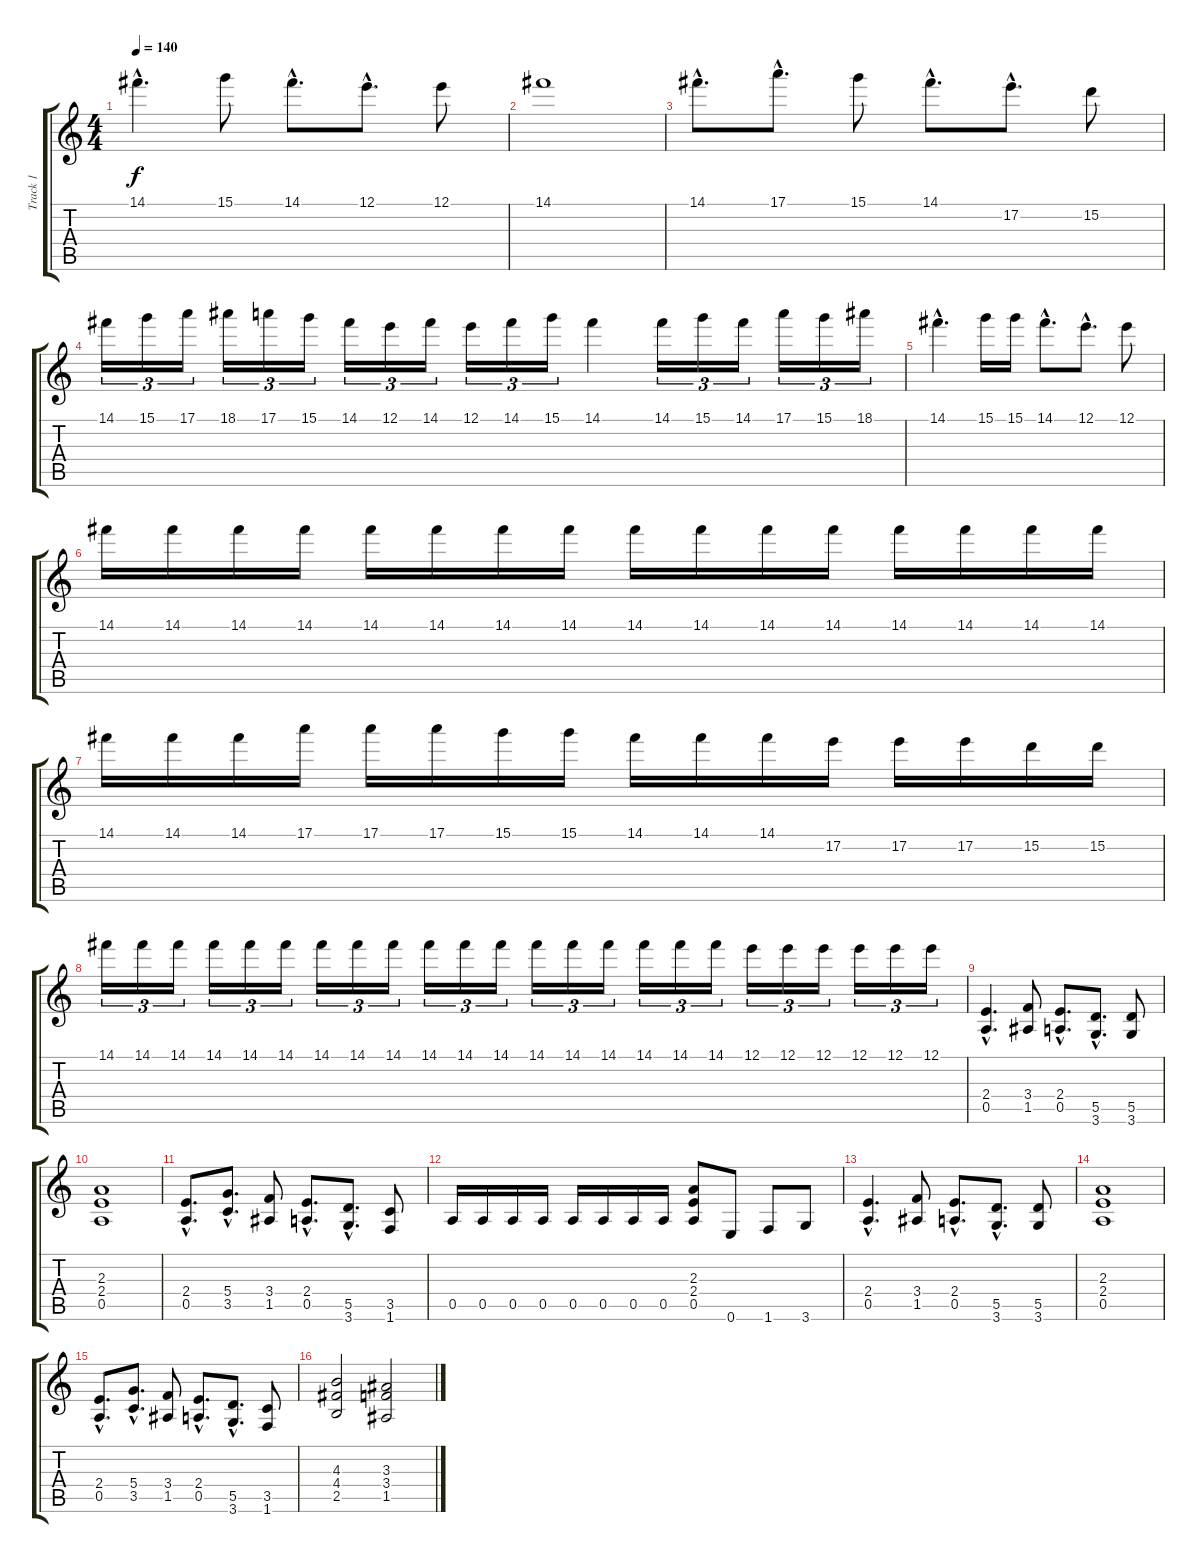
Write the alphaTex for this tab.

\track ("Track 1" "Track 1") {instrument distortionguitar}
\staff {score tabs}
\tuning (E4 B3 G3 D3 A2 E2) {hide}
\ts (4 4)
\tempo 140
\clef g2
\ks c
14.1{hac}.4{d dy f} 15.1.8 14.1{hac}.8{d} 12.1{hac}.8{d} 12.1.8 |
14.1.1 |
14.1{hac}.8{d} 17.1{hac}.8{d} 15.1.8 14.1{hac}.8{d} 17.2{hac}.8{d} 15.2.8 |
14.1.16{tu (3 2)} 15.1.16{tu (3 2)} 17.1.16{tu (3 2)} 18.1.16{tu (3 2)} 17.1.16{tu (3 2)} 15.1.16{tu (3 2)} 14.1.16{tu (3 2)} 12.1.16{tu (3 2)} 14.1.16{tu (3 2)} 12.1.16{tu (3 2)} 14.1.16{tu (3 2)} 15.1.16{tu (3 2)} 14.1.4 14.1.16{tu (3 2)} 15.1.16{tu (3 2)} 14.1.16{tu (3 2)} 17.1.16{tu (3 2)} 15.1.16{tu (3 2)} 18.1.16{tu (3 2)} |
14.1{hac}.4{d} 15.1.16 15.1.16 14.1{hac}.8{d} 12.1{hac}.8{d} 12.1.8 |
14.1.16 14.1.16 14.1.16 14.1.16 14.1.16 14.1.16 14.1.16 14.1.16 14.1.16 14.1.16 14.1.16 14.1.16 14.1.16 14.1.16 14.1.16 14.1.16 |
14.1.16 14.1.16 14.1.16 17.1.16 17.1.16 17.1.16 15.1.16 15.1.16 14.1.16 14.1.16 14.1.16 17.2.16 17.2.16 17.2.16 15.2.16 15.2.16 |
14.1.16{tu (3 2)} 14.1.16{tu (3 2)} 14.1.16{tu (3 2)} 14.1.16{tu (3 2)} 14.1.16{tu (3 2)} 14.1.16{tu (3 2)} 14.1.16{tu (3 2)} 14.1.16{tu (3 2)} 14.1.16{tu (3 2)} 14.1.16{tu (3 2)} 14.1.16{tu (3 2)} 14.1.16{tu (3 2)} 14.1.16{tu (3 2)} 14.1.16{tu (3 2)} 14.1.16{tu (3 2)} 14.1.16{tu (3 2)} 14.1.16{tu (3 2)} 14.1.16{tu (3 2)} 12.1.16{tu (3 2)} 12.1.16{tu (3 2)} 12.1.16{tu (3 2)} 12.1.16{tu (3 2)} 12.1.16{tu (3 2)} 12.1.16{tu (3 2)} |
(2.4{hac} 0.5{hac}).4{d} (3.4 1.5).8 (2.4{hac} 0.5{hac}).8{d} (5.5{hac} 3.6{hac}).8{d} (5.5 3.6).8 |
(2.3 2.4 0.5).1 |
(2.4{hac} 0.5{hac}).8{d} (5.4{hac} 3.5{hac}).8{d} (3.4 1.5).8 (2.4{hac} 0.5{hac}).8{d} (5.5{hac} 3.6{hac}).8{d} (3.5 1.6).8 |
0.5.16 0.5.16 0.5.16 0.5.16 0.5.16 0.5.16 0.5.16 0.5.16 (2.3 2.4 0.5).8 0.6.8 1.6.8 3.6.8 |
(2.4{hac} 0.5{hac}).4{d} (3.4 1.5).8 (2.4{hac} 0.5{hac}).8{d} (5.5{hac} 3.6{hac}).8{d} (5.5 3.6).8 |
(2.3 2.4 0.5).1 |
(2.4{hac} 0.5{hac}).8{d} (5.4{hac} 3.5{hac}).8{d} (3.4 1.5).8 (2.4{hac} 0.5{hac}).8{d} (5.5{hac} 3.6{hac}).8{d} (3.5 1.6).8 |
(4.3 4.4 2.5).2 (3.3 3.4 1.5).2
